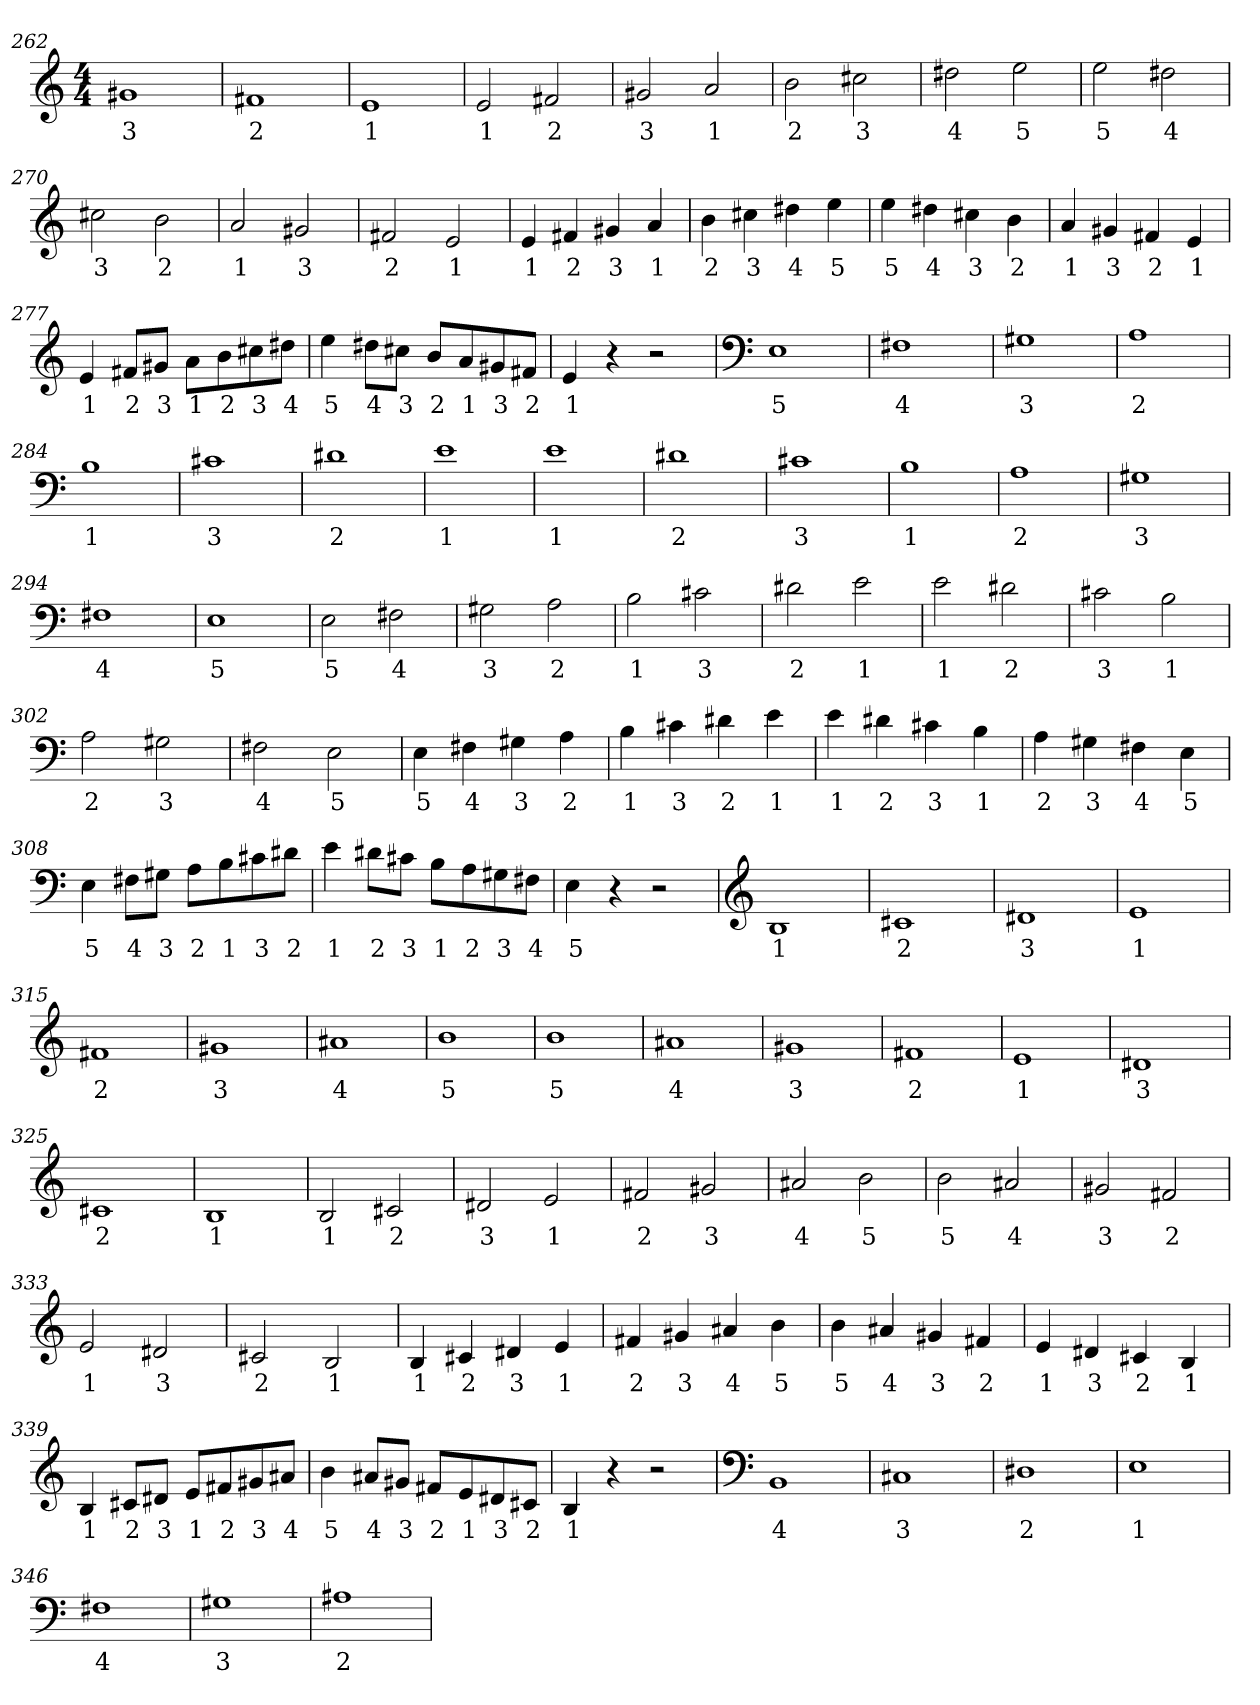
**kern	**text
*part1	*part1
*staff1	*staff1
*clefG2	*
*k[]	*
*C:	*
*M4/4	*
=262	=262
1g#X	3
=263	=263
1f#X	2
=264	=264
1e	1
!!LO:LB:g=z
=265	=265
2e/	1
2f#X/	2
=266	=266
2g#X/	3
2a/	1
=267	=267
2b\	2
2cc#X\	3
=268	=268
2dd#X\	4
2ee\	5
=269	=269
2ee\	5
2dd#X\	4
=270	=270
2cc#X\	3
2b\	2
=271	=271
2a/	1
2g#X/	3
=272	=272
2f#X/	2
2e/	1
!!LO:LB:g=z
=273	=273
4e/	1
4f#X/	2
4g#X/	3
4a/	1
=274	=274
4b\	2
4cc#X\	3
4dd#X\	4
4ee\	5
=275	=275
4ee\	5
4dd#X\	4
4cc#X\	3
4b\	2
=276	=276
4a/	1
4g#X/	3
4f#X/	2
4e/	1
!!LO:LB:g=z
=277	=277
4e/	1
8f#X/L	2
8g#X/J	3
8a\L	1
8b\	2
8cc#X\	3
8dd#X\J	4
=278	=278
4ee\	5
8dd#X\L	4
8cc#X\J	3
8b/L	2
8a/	1
8g#X/	3
8f#X/J	2
=279	=279
4e/	1
4r	.
2r	.
!!LO:LB:g=z
=280	=280
*clefF4	*
1E	5
=281	=281
1F#X	4
=282	=282
1G#X	3
=283	=283
1A	2
=284	=284
1B	1
=285	=285
1c#X	3
=286	=286
1d#X	2
=287	=287
1e	1
=288	=288
1e	1
=289	=289
1d#X	2
=290	=290
1c#X	3
=291	=291
1B	1
=292	=292
1A	2
=293	=293
1G#X	3
=294	=294
1F#X	4
=295	=295
1E	5
!!LO:LB:g=z
=296	=296
2E\	5
2F#X\	4
=297	=297
2G#X\	3
2A\	2
=298	=298
2B\	1
2c#X\	3
=299	=299
2d#X\	2
2e\	1
=300	=300
2e\	1
2d#X\	2
=301	=301
2c#X\	3
2B\	1
=302	=302
2A\	2
2G#X\	3
=303	=303
2F#X\	4
2E\	5
!!LO:LB:g=z
=304	=304
4E\	5
4F#X\	4
4G#X\	3
4A\	2
=305	=305
4B\	1
4c#X\	3
4d#X\	2
4e\	1
=306	=306
4e\	1
4d#X\	2
4c#X\	3
4B\	1
=307	=307
4A\	2
4G#X\	3
4F#X\	4
4E\	5
!!LO:LB:g=z
=308	=308
4E\	5
8F#X\L	4
8G#X\J	3
8A\L	2
8B\	1
8c#X\	3
8d#X\J	2
=309	=309
4e\	1
8d#X\L	2
8c#X\J	3
8B\L	1
8A\	2
8G#X\	3
8F#X\J	4
=310	=310
4E\	5
4r	.
2r	.
!!LO:PB:g=z
=311	=311
*clefG2	*
1B	1
=312	=312
1c#X	2
=313	=313
1d#X	3
=314	=314
1e	1
=315	=315
1f#X	2
=316	=316
1g#X	3
=317	=317
1a#X	4
=318	=318
1b	5
=319	=319
1b	5
=320	=320
1a#X	4
=321	=321
1g#X	3
=322	=322
1f#X	2
=323	=323
1e	1
=324	=324
1d#X	3
=325	=325
1c#X	2
=326	=326
1B	1
!!LO:LB:g=z
=327	=327
2B/	1
2c#X/	2
=328	=328
2d#X/	3
2e/	1
=329	=329
2f#X/	2
2g#X/	3
=330	=330
2a#X/	4
2b\	5
=331	=331
2b\	5
2a#X/	4
=332	=332
2g#X/	3
2f#X/	2
=333	=333
2e/	1
2d#X/	3
=334	=334
2c#X/	2
2B/	1
!!LO:LB:g=z
=335	=335
4B/	1
4c#X/	2
4d#X/	3
4e/	1
=336	=336
4f#X/	2
4g#X/	3
4a#X/	4
4b\	5
=337	=337
4b\	5
4a#X/	4
4g#X/	3
4f#X/	2
=338	=338
4e/	1
4d#X/	3
4c#X/	2
4B/	1
!!LO:LB:g=z
=339	=339
4B/	1
8c#X/L	2
8d#X/J	3
8e/L	1
8f#X/	2
8g#X/	3
8a#X/J	4
=340	=340
4b\	5
8a#X/L	4
8g#X/J	3
8f#X/L	2
8e/	1
8d#X/	3
8c#X/J	2
=341	=341
4B/	1
4r	.
2r	.
!!LO:LB:g=z
=342	=342
*clefF4	*
1BB	4
=343	=343
1C#X	3
=344	=344
1D#X	2
=345	=345
1E	1
=346	=346
1F#X	4
=347	=347
1G#X	3
=348	=348
1A#X	2
=	=
*-	*-
